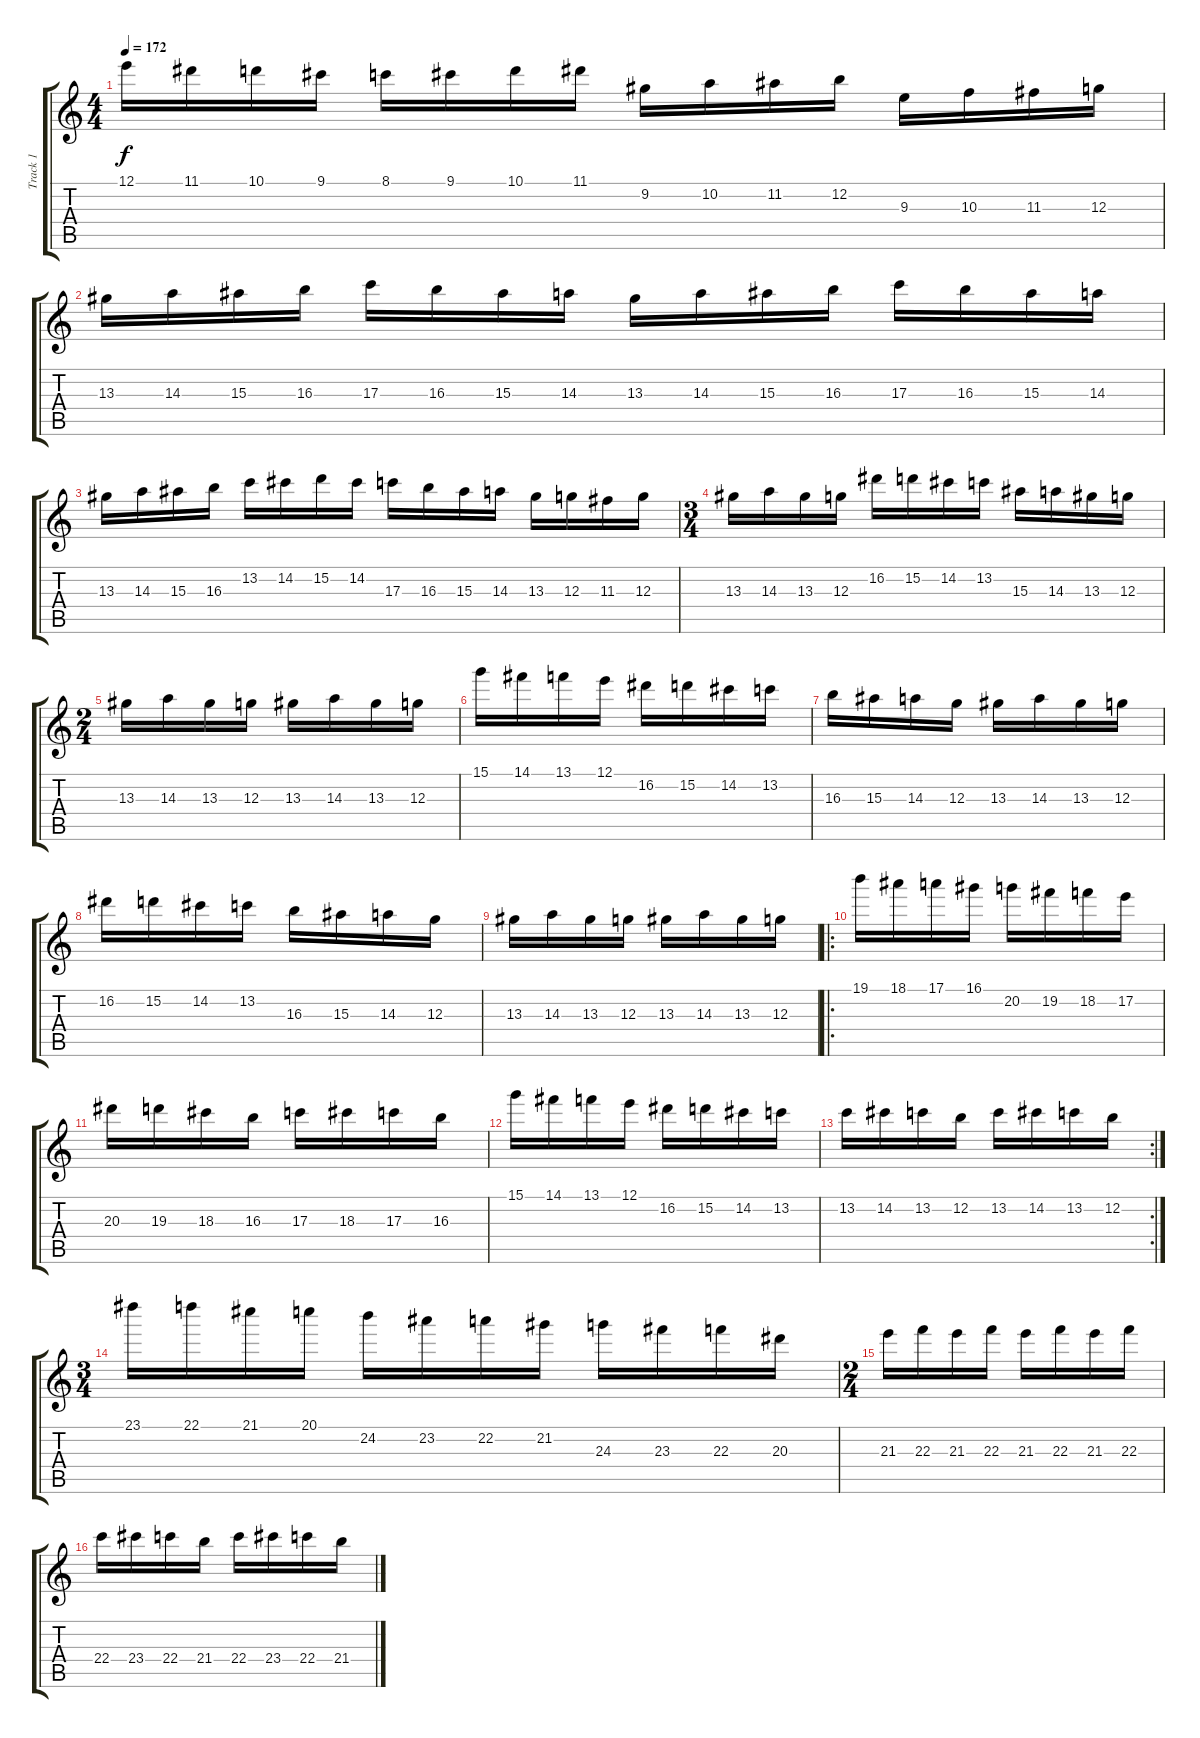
\track ("Track 1" "Track 1") {instrument distortionguitar}
\staff {score tabs}
\tuning (E4 B3 G3 D3 A2 E2) {hide}
\ts (4 4)
\tempo 172
\clef g2
\ks c
12.1.16{dy f} 11.1.16 10.1.16 9.1.16 8.1.16 9.1.16 10.1.16 11.1.16 9.2.16 10.2.16 11.2.16 12.2.16 9.3.16 10.3.16 11.3.16 12.3.16 |
13.3.16 14.3.16 15.3.16 16.3.16 17.3.16 16.3.16 15.3.16 14.3.16 13.3.16 14.3.16 15.3.16 16.3.16 17.3.16 16.3.16 15.3.16 14.3.16 |
13.3.16 14.3.16 15.3.16 16.3.16 13.2.16 14.2.16 15.2.16 14.2.16 17.3.16 16.3.16 15.3.16 14.3.16 13.3.16 12.3.16 11.3.16 12.3.16 |
\ts (3 4)
13.3.16 14.3.16 13.3.16 12.3.16 16.2.16 15.2.16 14.2.16 13.2.16 15.3.16 14.3.16 13.3.16 12.3.16 |
\ts (2 4)
13.3.16 14.3.16 13.3.16 12.3.16 13.3.16 14.3.16 13.3.16 12.3.16 |
15.1.16 14.1.16 13.1.16 12.1.16 16.2.16 15.2.16 14.2.16 13.2.16 |
16.3.16 15.3.16 14.3.16 12.3.16 13.3.16 14.3.16 13.3.16 12.3.16 |
16.2.16 15.2.16 14.2.16 13.2.16 16.3.16 15.3.16 14.3.16 12.3.16 |
13.3.16 14.3.16 13.3.16 12.3.16 13.3.16 14.3.16 13.3.16 12.3.16 |
\ro
19.1.16 18.1.16 17.1.16 16.1.16 20.2.16 19.2.16 18.2.16 17.2.16 |
20.3.16 19.3.16 18.3.16 16.3.16 17.3.16 18.3.16 17.3.16 16.3.16 |
15.1.16 14.1.16 13.1.16 12.1.16 16.2.16 15.2.16 14.2.16 13.2.16 |
\rc 2
13.2.16 14.2.16 13.2.16 12.2.16 13.2.16 14.2.16 13.2.16 12.2.16 |
\ts (3 4)
23.1.16 22.1.16 21.1.16 20.1.16 24.2.16 23.2.16 22.2.16 21.2.16 24.3.16 23.3.16 22.3.16 20.3.16 |
\ts (2 4)
21.3.16 22.3.16 21.3.16 22.3.16 21.3.16 22.3.16 21.3.16 22.3.16 |
22.4.16 23.4.16 22.4.16 21.4.16 22.4.16 23.4.16 22.4.16 21.4.16
